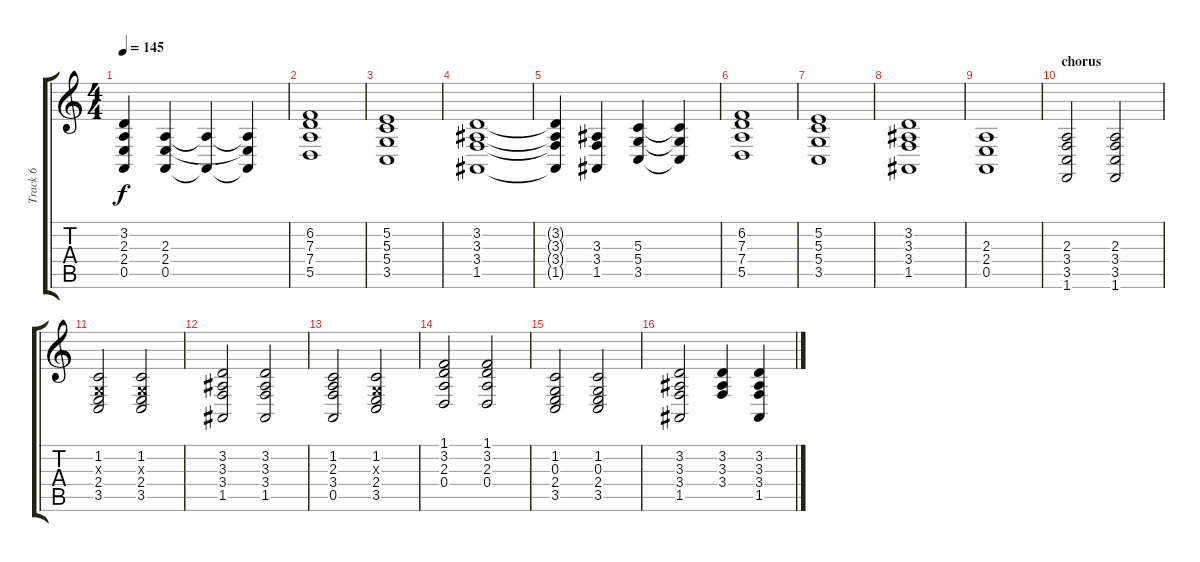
\track ("Track 6" "Track 6") {instrument acousticgrandpiano}
\staff {score tabs}
\tuning (E4 B3 G3 D3 A2 E2) {hide}
\ts (4 4)
\tempo 145
\clef g2
\ks c
(3.2{t} 2.3 2.4 0.5).4{dy f} (2.3 2.4 0.5).4 (2.3{t} 0.5{t}).4 (2.3{t} 2.4{t} 0.5{t}).4 |
(6.2 7.3 7.4 5.5).1 |
(5.2 5.3 5.4 3.5).1 |
(3.2 3.3 3.4 1.5).1 |
(3.2{t} 3.3{t} 3.4{t} 1.5{t}).4 (3.3 3.4 1.5).4 (5.3 5.4 3.5).4 (5.3{t} 5.4{t} 3.5{t}).4 |
(6.2 7.3 7.4 5.5).1 |
(5.2 5.3 5.4 3.5).1 |
(3.2 3.3 3.4 1.5).1 |
(2.3 2.4 0.5).1 |
\section ("" "chorus")
(2.3 3.4 3.5 1.6).2 (2.3 3.4 3.5 1.6).2 |
(1.2 0.3{x} 2.4 3.5).2 (1.2 0.3{x} 2.4 3.5).2 |
(3.2 3.3 3.4 1.5).2 (3.2 3.3 3.4 1.5).2 |
(1.2 2.3 3.4 0.5).2 (1.2 0.3{x} 2.4 3.5).2 |
(1.1 3.2 2.3 0.4).2 (1.1 3.2 2.3 0.4).2 |
(1.2 0.3 2.4 3.5).2 (1.2 0.3 2.4 3.5).2 |
(3.2 3.3 3.4 1.5).2 (3.2 3.3 3.4).4 (3.2 3.3 3.4 1.5).4
